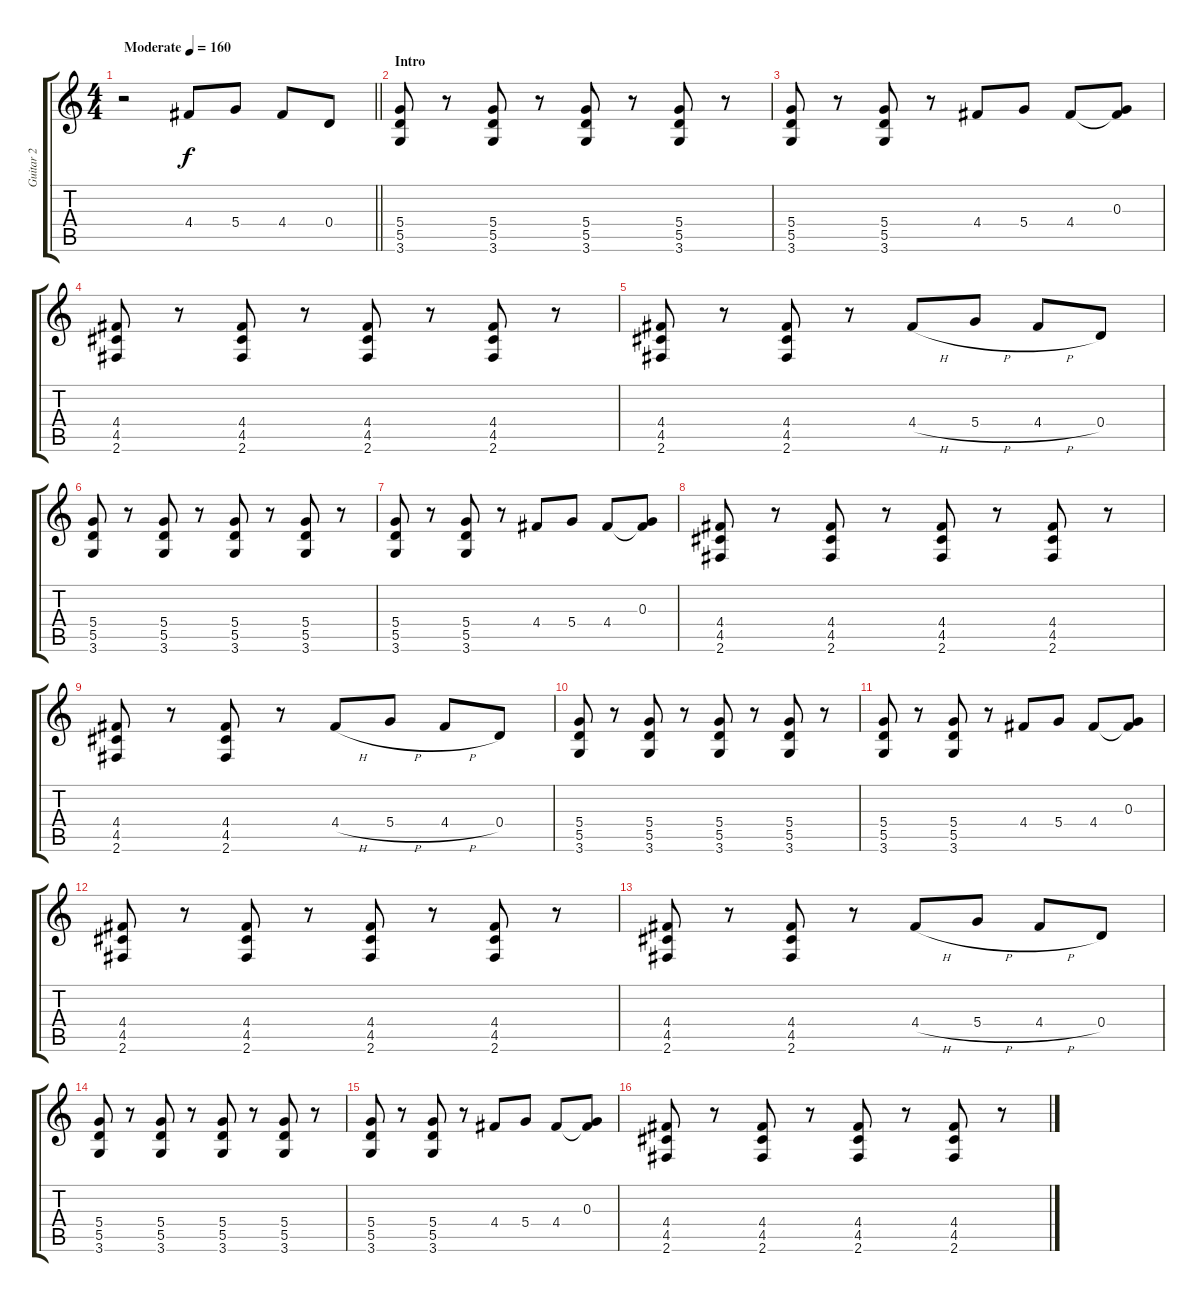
\track ("Guitar 2" "Guitar 2") {instrument distortionguitar}
\staff {score tabs}
\tuning (E4 B3 G3 D3 A2 E2) {hide}
\ts (4 4)
\tempo (160 "Moderate")
\clef g2
\barLineRight lightlight
\ks c
r.2{dy f instrument distortionguitar} 4.4.8 5.4.8 4.4.8 0.4.8 |
\section ("" "Intro")
(5.4 5.5 3.6).8 r.8 (5.4 5.5 3.6).8 r.8 (5.4 5.5 3.6).8 r.8 (5.4 5.5 3.6).8 r.8 |
(5.4 5.5 3.6).8 r.8 (5.4 5.5 3.6).8 r.8 4.4.8 5.4.8 4.4.8 (0.3 4.4{t}).8 |
(4.4 4.5 2.6).8 r.8 (4.4 4.5 2.6).8 r.8 (4.4 4.5 2.6).8 r.8 (4.4 4.5 2.6).8 r.8 |
(4.4 4.5 2.6).8 r.8 (4.4 4.5 2.6).8 r.8 4.4{h}.8 5.4{h}.8 4.4{h}.8 0.4.8 |
(5.4 5.5 3.6).8 r.8 (5.4 5.5 3.6).8 r.8 (5.4 5.5 3.6).8 r.8 (5.4 5.5 3.6).8 r.8 |
(5.4 5.5 3.6).8 r.8 (5.4 5.5 3.6).8 r.8 4.4.8 5.4.8 4.4.8 (0.3 4.4{t}).8 |
(4.4 4.5 2.6).8 r.8 (4.4 4.5 2.6).8 r.8 (4.4 4.5 2.6).8 r.8 (4.4 4.5 2.6).8 r.8 |
(4.4 4.5 2.6).8 r.8 (4.4 4.5 2.6).8 r.8 4.4{h}.8 5.4{h}.8 4.4{h}.8 0.4.8 |
(5.4 5.5 3.6).8 r.8 (5.4 5.5 3.6).8 r.8 (5.4 5.5 3.6).8 r.8 (5.4 5.5 3.6).8 r.8 |
(5.4 5.5 3.6).8 r.8 (5.4 5.5 3.6).8 r.8 4.4.8 5.4.8 4.4.8 (0.3 4.4{t}).8 |
(4.4 4.5 2.6).8 r.8 (4.4 4.5 2.6).8 r.8 (4.4 4.5 2.6).8 r.8 (4.4 4.5 2.6).8 r.8 |
(4.4 4.5 2.6).8 r.8 (4.4 4.5 2.6).8 r.8 4.4{h}.8 5.4{h}.8 4.4{h}.8 0.4.8 |
(5.4 5.5 3.6).8 r.8 (5.4 5.5 3.6).8 r.8 (5.4 5.5 3.6).8 r.8 (5.4 5.5 3.6).8 r.8 |
(5.4 5.5 3.6).8 r.8 (5.4 5.5 3.6).8 r.8 4.4.8 5.4.8 4.4.8 (0.3 4.4{t}).8 |
(4.4 4.5 2.6).8 r.8 (4.4 4.5 2.6).8 r.8 (4.4 4.5 2.6).8 r.8 (4.4 4.5 2.6).8 r.8
